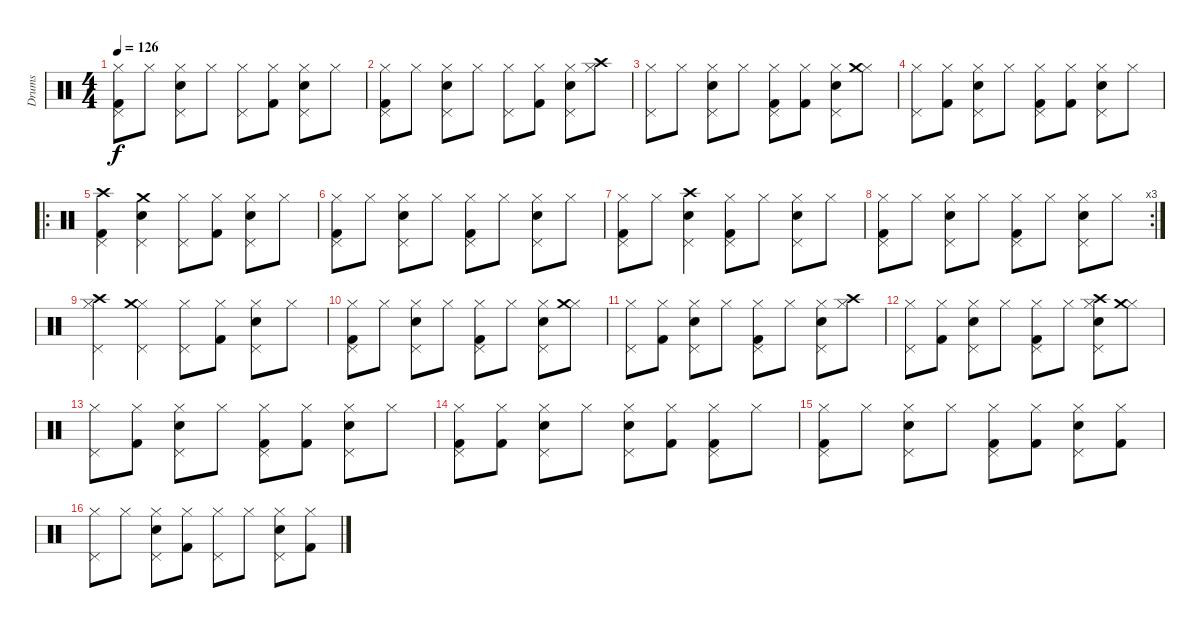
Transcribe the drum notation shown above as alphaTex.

\track ("Drums" "Drums") {instrument percussion}
\staff {score}
\articulation defaults
\ts (4 4)
\tempo 126
\clef neutral
\ks c
("Hi-Hat (closed)" "Kick (hit) 2" "Pedal Hi-Hat (hit)").8{dy f} "Hi-Hat (closed)".8 ("Hi-Hat (closed)" "Snare (hit) 2" "Pedal Hi-Hat (hit)").8 "Hi-Hat (closed)".8 ("Hi-Hat (closed)" "Pedal Hi-Hat (hit)").8 ("Hi-Hat (closed)" "Kick (hit) 2").8 ("Hi-Hat (closed)" "Snare (hit) 2" "Pedal Hi-Hat (hit)").8 "Hi-Hat (closed)".8 |
("Hi-Hat (closed)" "Kick (hit) 2" "Pedal Hi-Hat (hit)").8 "Hi-Hat (closed)".8 ("Hi-Hat (closed)" "Snare (hit) 2" "Pedal Hi-Hat (hit)").8 "Hi-Hat (closed)".8 ("Hi-Hat (closed)" "Pedal Hi-Hat (hit)").8 ("Hi-Hat (closed)" "Kick (hit) 2").8 ("Hi-Hat (closed)" "Snare (hit) 2" "Pedal Hi-Hat (hit)").8 ("Hi-Hat (closed)" "Crash high (hit)").8 |
("Hi-Hat (closed)" "Pedal Hi-Hat (hit)").8 "Hi-Hat (closed)".8 ("Hi-Hat (closed)" "Snare (hit) 2" "Pedal Hi-Hat (hit)").8 "Hi-Hat (closed)".8 ("Hi-Hat (closed)" "Kick (hit) 2" "Pedal Hi-Hat (hit)").8 ("Hi-Hat (closed)" "Kick (hit) 2").8 ("Hi-Hat (closed)" "Snare (hit) 2" "Pedal Hi-Hat (hit)").8 ("Hi-Hat (closed)" "Crash medium (hit)").8 |
("Hi-Hat (closed)" "Pedal Hi-Hat (hit)").8 ("Hi-Hat (closed)" "Kick (hit) 2").8 ("Hi-Hat (closed)" "Snare (hit) 2" "Pedal Hi-Hat (hit)").8 "Hi-Hat (closed)".8 ("Hi-Hat (closed)" "Kick (hit) 2" "Pedal Hi-Hat (hit)").8 ("Hi-Hat (closed)" "Kick (hit) 2").8 ("Hi-Hat (closed)" "Snare (hit) 2" "Pedal Hi-Hat (hit)").8 "Hi-Hat (closed)".8 |
\ro
("Kick (hit) 2" "Crash high (hit)" "Pedal Hi-Hat (hit)").4 ("Snare (hit) 2" "Crash medium (hit)" "Pedal Hi-Hat (hit)").4 ("Hi-Hat (closed)" "Pedal Hi-Hat (hit)").8 ("Hi-Hat (closed)" "Kick (hit) 2").8 ("Hi-Hat (closed)" "Snare (hit) 2" "Pedal Hi-Hat (hit)").8 "Hi-Hat (closed)".8 |
("Hi-Hat (closed)" "Kick (hit) 2" "Pedal Hi-Hat (hit)").8 "Hi-Hat (closed)".8 ("Hi-Hat (closed)" "Snare (hit) 2" "Pedal Hi-Hat (hit)").8 "Hi-Hat (closed)".8 ("Hi-Hat (closed)" "Kick (hit) 2" "Pedal Hi-Hat (hit)").8 "Hi-Hat (closed)".8 ("Hi-Hat (closed)" "Snare (hit) 2" "Pedal Hi-Hat (hit)").8 "Hi-Hat (closed)".8 |
("Hi-Hat (closed)" "Kick (hit) 2" "Pedal Hi-Hat (hit)").8 "Hi-Hat (closed)".8 ("Crash high (hit)" "Snare (hit) 2" "Pedal Hi-Hat (hit)").4 ("Hi-Hat (closed)" "Kick (hit) 2" "Pedal Hi-Hat (hit)").8 "Hi-Hat (closed)".8 ("Hi-Hat (closed)" "Snare (hit) 2" "Pedal Hi-Hat (hit)").8 "Hi-Hat (closed)".8 |
\rc 3
("Hi-Hat (closed)" "Kick (hit) 2" "Pedal Hi-Hat (hit)").8 "Hi-Hat (closed)".8 ("Hi-Hat (closed)" "Snare (hit) 2" "Pedal Hi-Hat (hit)").8 "Hi-Hat (closed)".8 ("Hi-Hat (closed)" "Kick (hit) 2" "Pedal Hi-Hat (hit)").8 "Hi-Hat (closed)".8 ("Hi-Hat (closed)" "Snare (hit) 2" "Pedal Hi-Hat (hit)").8 "Hi-Hat (closed)".8 |
("Hi-Hat (closed)" "Crash high (hit)" "Pedal Hi-Hat (hit)").4 ("Hi-Hat (closed)" "Crash medium (hit)" "Pedal Hi-Hat (hit)").4 ("Hi-Hat (closed)" "Pedal Hi-Hat (hit)").8 ("Hi-Hat (closed)" "Kick (hit) 2").8 ("Hi-Hat (closed)" "Snare (hit) 2" "Pedal Hi-Hat (hit)").8 "Hi-Hat (closed)".8 |
("Hi-Hat (closed)" "Kick (hit) 2" "Pedal Hi-Hat (hit)").8 "Hi-Hat (closed)".8 ("Hi-Hat (closed)" "Snare (hit) 2" "Pedal Hi-Hat (hit)").8 "Hi-Hat (closed)".8 ("Hi-Hat (closed)" "Kick (hit) 2" "Pedal Hi-Hat (hit)").8 "Hi-Hat (closed)".8 ("Hi-Hat (closed)" "Snare (hit) 2" "Pedal Hi-Hat (hit)").8 ("Hi-Hat (closed)" "Crash medium (hit)").8 |
("Hi-Hat (closed)" "Pedal Hi-Hat (hit)").8 ("Hi-Hat (closed)" "Kick (hit) 2").8 ("Hi-Hat (closed)" "Snare (hit) 2" "Pedal Hi-Hat (hit)").8 "Hi-Hat (closed)".8 ("Hi-Hat (closed)" "Kick (hit) 2" "Pedal Hi-Hat (hit)").8 "Hi-Hat (closed)".8 ("Hi-Hat (closed)" "Snare (hit) 2" "Pedal Hi-Hat (hit)").8 ("Hi-Hat (closed)" "Crash high (hit)").8 |
("Hi-Hat (closed)" "Pedal Hi-Hat (hit)").8 ("Hi-Hat (closed)" "Kick (hit) 2").8 ("Hi-Hat (closed)" "Snare (hit) 2" "Pedal Hi-Hat (hit)").8 "Hi-Hat (closed)".8 ("Hi-Hat (closed)" "Kick (hit) 2" "Pedal Hi-Hat (hit)").8 "Hi-Hat (closed)".8 ("Hi-Hat (closed)" "Snare (hit) 2" "Crash high (hit)" "Pedal Hi-Hat (hit)").8 ("Hi-Hat (closed)" "Crash medium (hit)").8 |
("Hi-Hat (closed)" "Pedal Hi-Hat (hit)").8 ("Hi-Hat (closed)" "Kick (hit) 2").8 ("Hi-Hat (closed)" "Snare (hit) 2" "Pedal Hi-Hat (hit)").8 "Hi-Hat (closed)".8 ("Hi-Hat (closed)" "Kick (hit) 2" "Pedal Hi-Hat (hit)").8 ("Hi-Hat (closed)" "Kick (hit) 2").8 ("Hi-Hat (closed)" "Snare (hit) 2" "Pedal Hi-Hat (hit)").8 "Hi-Hat (closed)".8 |
("Hi-Hat (closed)" "Kick (hit) 2" "Pedal Hi-Hat (hit)").8 ("Hi-Hat (closed)" "Kick (hit) 2").8 ("Hi-Hat (closed)" "Snare (hit) 2" "Pedal Hi-Hat (hit)").8 "Hi-Hat (closed)".8 ("Hi-Hat (closed)" "Snare (hit) 2" "Pedal Hi-Hat (hit)").8 ("Hi-Hat (closed)" "Kick (hit) 2").8 ("Hi-Hat (closed)" "Kick (hit) 2" "Pedal Hi-Hat (hit)").8 "Hi-Hat (closed)".8 |
("Hi-Hat (closed)" "Kick (hit) 2" "Pedal Hi-Hat (hit)").8 "Hi-Hat (closed)".8 ("Hi-Hat (closed)" "Snare (hit) 2" "Pedal Hi-Hat (hit)").8 "Hi-Hat (closed)".8 ("Hi-Hat (closed)" "Kick (hit) 2" "Pedal Hi-Hat (hit)").8 ("Hi-Hat (closed)" "Kick (hit) 2").8 ("Hi-Hat (closed)" "Snare (hit) 2" "Pedal Hi-Hat (hit)").8 ("Hi-Hat (closed)" "Kick (hit) 2").8 |
("Hi-Hat (closed)" "Pedal Hi-Hat (hit)").8 "Hi-Hat (closed)".8 ("Hi-Hat (closed)" "Snare (hit) 2" "Pedal Hi-Hat (hit)").8 ("Hi-Hat (closed)" "Kick (hit) 2").8 ("Hi-Hat (closed)" "Pedal Hi-Hat (hit)").8 "Hi-Hat (closed)".8 ("Hi-Hat (closed)" "Snare (hit) 2" "Pedal Hi-Hat (hit)").8 ("Hi-Hat (closed)" "Kick (hit) 2").8
